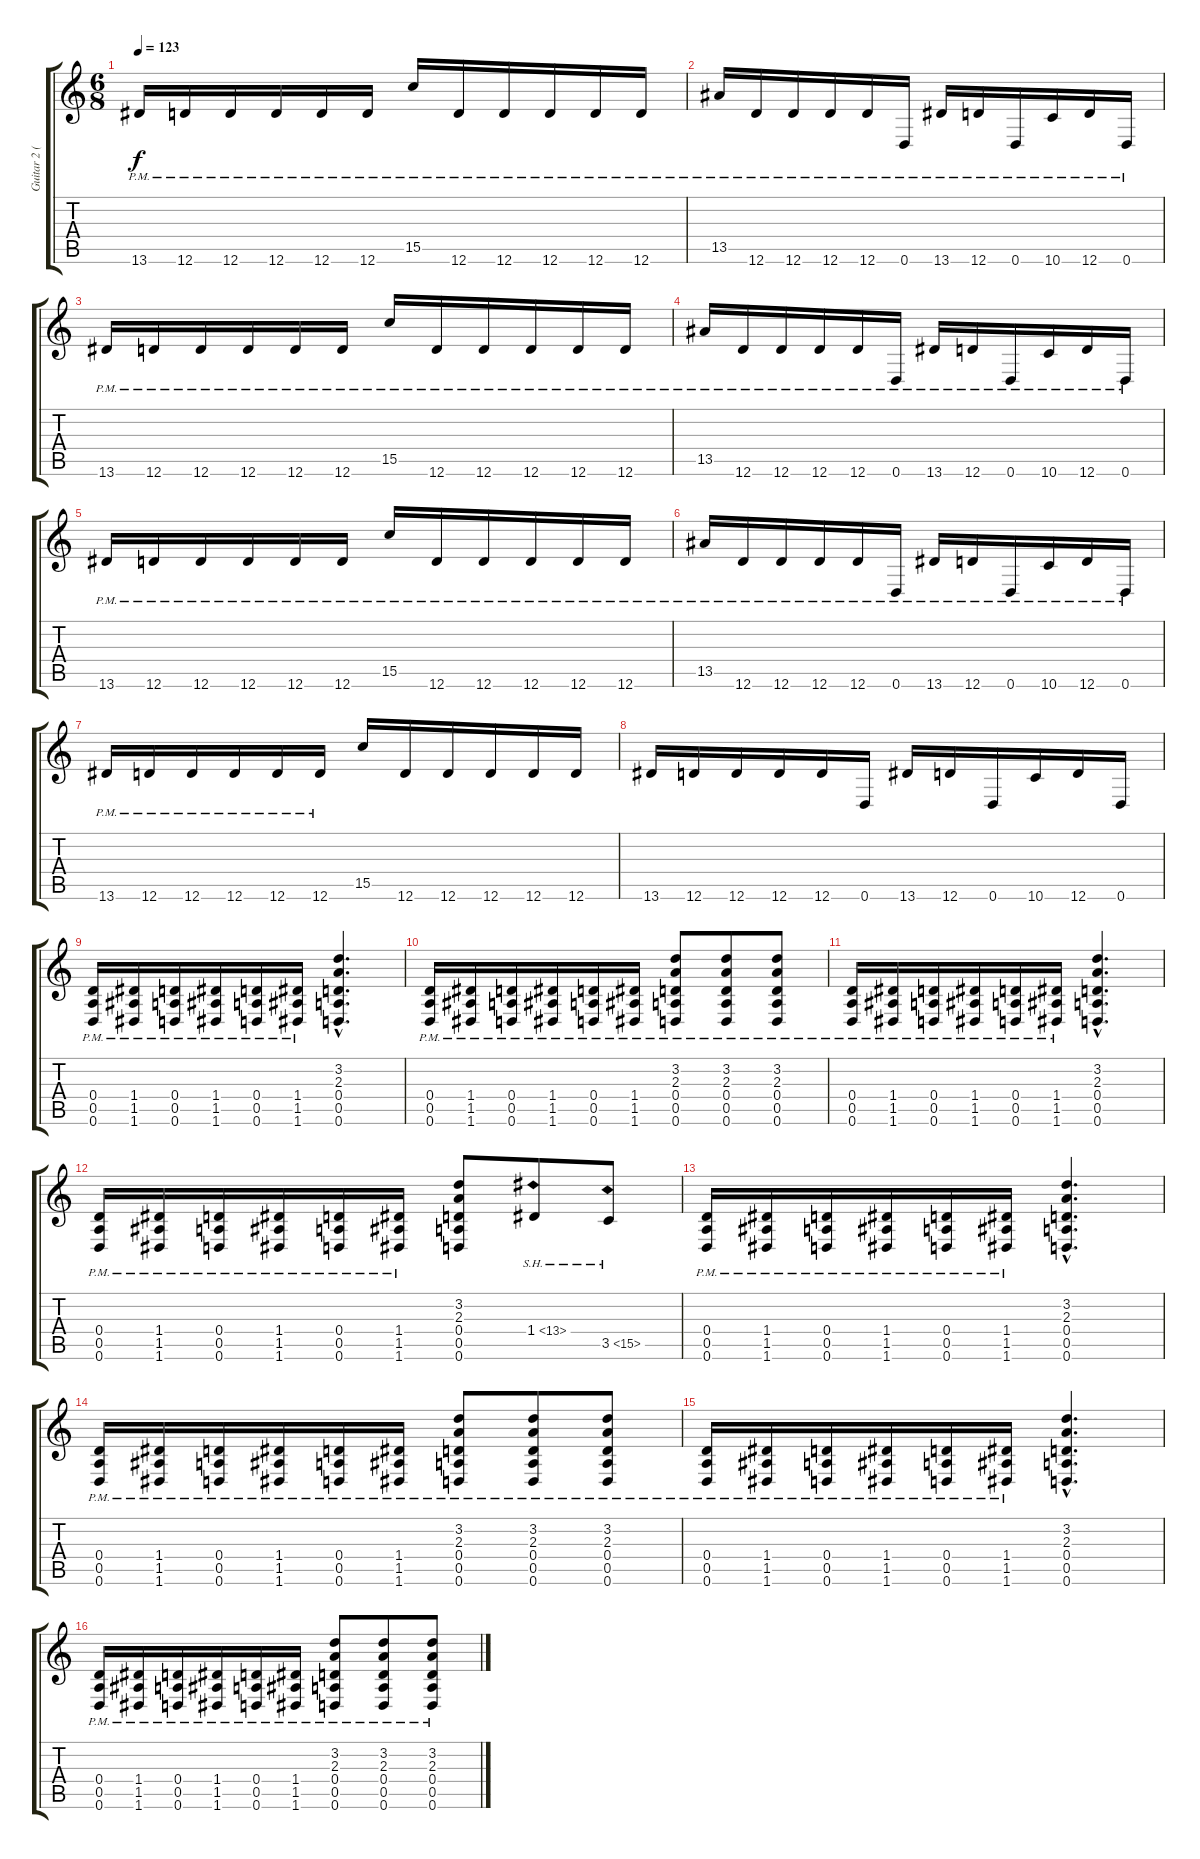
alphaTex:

\track ("Guitar 2 (double)" "Guitar 2 (") {instrument distortionguitar}
\staff {score tabs}
\tuning (E4 B3 G3 D3 A2 D2) {hide}
\ts (6 8)
\tempo 123
\clef g2
\ks c
13.6{pm}.16{dy f} 12.6{pm}.16 12.6{pm}.16 12.6{pm}.16 12.6{pm}.16 12.6{pm}.16 15.5{pm}.16 12.6{pm}.16 12.6{pm}.16 12.6{pm}.16 12.6{pm}.16 12.6{pm}.16 |
13.5{pm}.16 12.6{pm}.16 12.6{pm}.16 12.6{pm}.16 12.6{pm}.16 0.6{pm}.16 13.6{pm}.16 12.6{pm}.16 0.6{pm}.16 10.6{pm}.16 12.6{pm}.16 0.6{pm}.16 |
13.6{pm}.16 12.6{pm}.16 12.6{pm}.16 12.6{pm}.16 12.6{pm}.16 12.6{pm}.16 15.5{pm}.16 12.6{pm}.16 12.6{pm}.16 12.6{pm}.16 12.6{pm}.16 12.6{pm}.16 |
13.5{pm}.16 12.6{pm}.16 12.6{pm}.16 12.6{pm}.16 12.6{pm}.16 0.6{pm}.16 13.6{pm}.16 12.6{pm}.16 0.6{pm}.16 10.6{pm}.16 12.6{pm}.16 0.6{pm}.16 |
13.6{pm}.16 12.6{pm}.16 12.6{pm}.16 12.6{pm}.16 12.6{pm}.16 12.6{pm}.16 15.5{pm}.16 12.6{pm}.16 12.6{pm}.16 12.6{pm}.16 12.6{pm}.16 12.6{pm}.16 |
13.5{pm}.16 12.6{pm}.16 12.6{pm}.16 12.6{pm}.16 12.6{pm}.16 0.6{pm}.16 13.6{pm}.16 12.6{pm}.16 0.6{pm}.16 10.6{pm}.16 12.6{pm}.16 0.6{pm}.16 |
13.6{pm}.16 12.6{pm}.16 12.6{pm}.16 12.6{pm}.16 12.6{pm}.16 12.6{pm}.16 15.5.16 12.6.16 12.6.16 12.6.16 12.6.16 12.6.16 |
13.6.16 12.6.16 12.6.16 12.6.16 12.6.16 0.6.16 13.6.16 12.6.16 0.6.16 10.6.16 12.6.16 0.6.16 |
(0.4{pm} 0.5{pm} 0.6{pm}).16 (1.4{pm} 1.5{pm} 1.6{pm}).16 (0.4{pm} 0.5{pm} 0.6{pm}).16 (1.4{pm} 1.5{pm} 1.6{pm}).16 (0.4{pm} 0.5{pm} 0.6{pm}).16 (1.4{pm} 1.5{pm} 1.6{pm}).16 (3.2{hac} 2.3{hac} 0.4{hac} 0.5{hac} 0.6{hac}).4{d} |
(0.4{pm} 0.5{pm} 0.6{pm}).16 (1.4{pm} 1.5{pm} 1.6{pm}).16 (0.4{pm} 0.5{pm} 0.6{pm}).16 (1.4{pm} 1.5{pm} 1.6{pm}).16 (0.4{pm} 0.5{pm} 0.6{pm}).16 (1.4{pm} 1.5{pm} 1.6{pm}).16 (3.2{pm} 2.3{pm} 0.4{pm} 0.5{pm} 0.6{pm}).8 (3.2{pm} 2.3{pm} 0.4{pm} 0.5{pm} 0.6{pm}).8 (3.2{pm} 2.3{pm} 0.4{pm} 0.5{pm} 0.6{pm}).8 |
(0.4{pm} 0.5{pm} 0.6{pm}).16 (1.4{pm} 1.5{pm} 1.6{pm}).16 (0.4{pm} 0.5{pm} 0.6{pm}).16 (1.4{pm} 1.5{pm} 1.6{pm}).16 (0.4{pm} 0.5{pm} 0.6{pm}).16 (1.4{pm} 1.5{pm} 1.6{pm}).16 (3.2{hac} 2.3{hac} 0.4{hac} 0.5{hac} 0.6{hac}).4{d} |
(0.4{pm} 0.5{pm} 0.6{pm}).16 (1.4{pm} 1.5{pm} 1.6{pm}).16 (0.4{pm} 0.5{pm} 0.6{pm}).16 (1.4{pm} 1.5{pm} 1.6{pm}).16 (0.4{pm} 0.5{pm} 0.6{pm}).16 (1.4{pm} 1.5{pm} 1.6{pm}).16 (3.2 2.3 0.4 0.5 0.6).8 1.4{sh 12}.8 3.5{sh 12}.8 |
(0.4{pm} 0.5{pm} 0.6{pm}).16 (1.4{pm} 1.5{pm} 1.6{pm}).16 (0.4{pm} 0.5{pm} 0.6{pm}).16 (1.4{pm} 1.5{pm} 1.6{pm}).16 (0.4{pm} 0.5{pm} 0.6{pm}).16 (1.4{pm} 1.5{pm} 1.6{pm}).16 (3.2{hac} 2.3{hac} 0.4{hac} 0.5{hac} 0.6{hac}).4{d} |
(0.4{pm} 0.5{pm} 0.6{pm}).16 (1.4{pm} 1.5{pm} 1.6{pm}).16 (0.4{pm} 0.5{pm} 0.6{pm}).16 (1.4{pm} 1.5{pm} 1.6{pm}).16 (0.4{pm} 0.5{pm} 0.6{pm}).16 (1.4{pm} 1.5{pm} 1.6{pm}).16 (3.2{pm} 2.3{pm} 0.4{pm} 0.5{pm} 0.6{pm}).8 (3.2{pm} 2.3{pm} 0.4{pm} 0.5{pm} 0.6{pm}).8 (3.2{pm} 2.3{pm} 0.4{pm} 0.5{pm} 0.6{pm}).8 |
(0.4{pm} 0.5{pm} 0.6{pm}).16 (1.4{pm} 1.5{pm} 1.6{pm}).16 (0.4{pm} 0.5{pm} 0.6{pm}).16 (1.4{pm} 1.5{pm} 1.6{pm}).16 (0.4{pm} 0.5{pm} 0.6{pm}).16 (1.4{pm} 1.5{pm} 1.6{pm}).16 (3.2{hac} 2.3{hac} 0.4{hac} 0.5{hac} 0.6{hac}).4{d} |
(0.4{pm} 0.5{pm} 0.6{pm}).16 (1.4{pm} 1.5{pm} 1.6{pm}).16 (0.4{pm} 0.5{pm} 0.6{pm}).16 (1.4{pm} 1.5{pm} 1.6{pm}).16 (0.4{pm} 0.5{pm} 0.6{pm}).16 (1.4{pm} 1.5{pm} 1.6{pm}).16 (3.2{pm} 2.3{pm} 0.4{pm} 0.5{pm} 0.6{pm}).8 (3.2{pm} 2.3{pm} 0.4{pm} 0.5{pm} 0.6{pm}).8 (3.2{pm} 2.3{pm} 0.4{pm} 0.5{pm} 0.6{pm}).8
